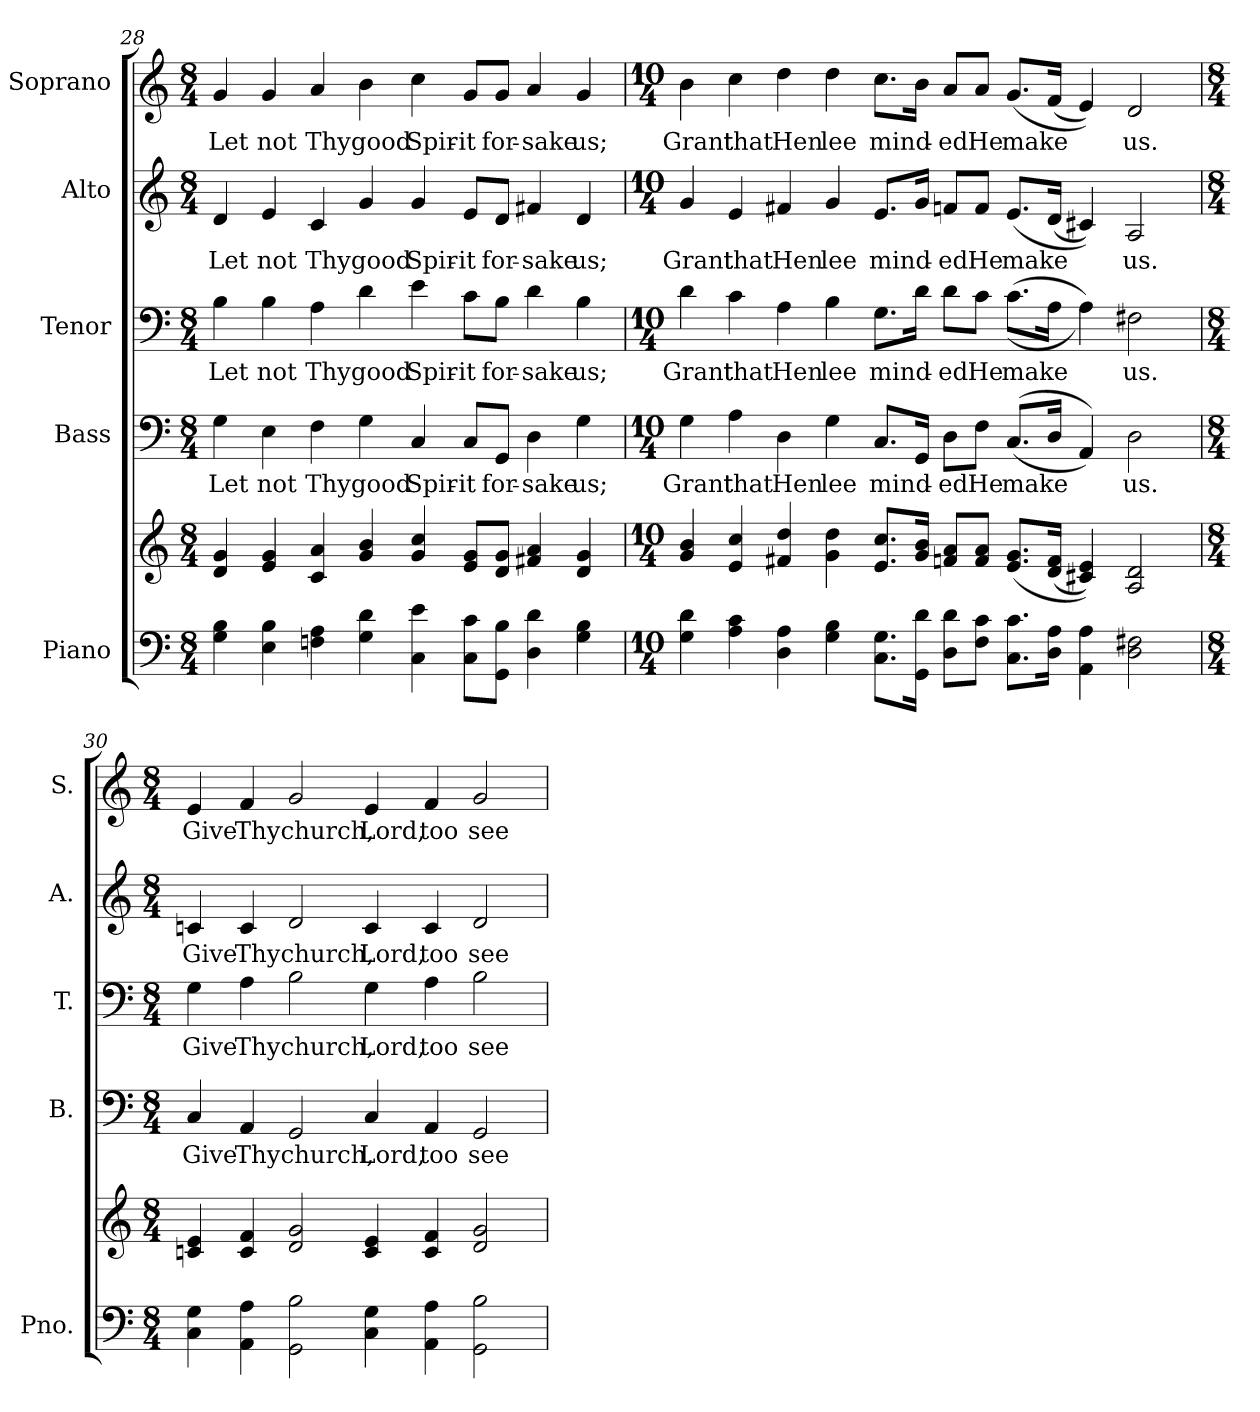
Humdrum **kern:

**kern	**kern	**kern	**text	**kern	**text	**kern	**text	**kern	**text
*part5	*part5	*part4	*part4	*part3	*part3	*part2	*part2	*part1	*part1
*staff6	*staff5	*staff4	*staff4	*staff3	*staff3	*staff2	*staff2	*staff1	*staff1
*I"Piano	*	*I"Bass	*	*I"Tenor	*	*I"Alto	*	*I"Soprano	*
*I'Pno.	*	*I'B.	*	*I'T.	*	*I'A.	*	*I'S.	*
!!LO:PB:g=z
*clefF4	*clefG2	*clefF4	*	*clefF4	*	*clefG2	*	*clefG2	*
*k[]	*k[]	*k[]	*	*k[]	*	*k[]	*	*k[]	*
*C:	*C:	*C:	*	*C:	*	*C:	*	*C:	*
*M8/4	*M8/4	*M8/4	*	*M8/4	*	*M8/4	*	*M8/4	*
=28	=28	=28	=28	=28	=28	=28	=28	=28	=28
!	!	!	!LO:LY:b:color=#000000	!	!	!	!	!	!
!	!	!	!	!	!LO:LY:b:color=#000000	!	!	!	!
!	!	!	!	!	!	!	!LO:LY:b:color=#000000	!	!
!	!	!	!	!	!	!	!	!	!LO:LY:b:color=#000000
4Gi\ 4Bi	4di/ 4gi	4Gi\	Let	4Bi\	Let	4di/	Let	4gi/	Let
!	!	!	!LO:LY:b:color=#000000	!	!	!	!	!	!
!	!	!	!	!	!LO:LY:b:color=#000000	!	!	!	!
!	!	!	!	!	!	!	!LO:LY:b:color=#000000	!	!
!	!	!	!	!	!	!	!	!	!LO:LY:b:color=#000000
4Ei\ 4Bi	4ei/ 4gi	4Ei\	not	4Bi\	not	4ei/	not	4gi/	not
!	!	!	!LO:LY:b:color=#000000	!	!	!	!	!	!
!	!	!	!	!	!LO:LY:b:color=#000000	!	!	!	!
!	!	!	!	!	!	!	!LO:LY:b:color=#000000	!	!
!	!	!	!	!	!	!	!	!	!LO:LY:b:color=#000000
4Fni\ 4Ai	4ci/ 4ai	4Fi\	Thy	4Ai\	Thy	4ci/	Thy	4ai/	Thy
!	!	!	!LO:LY:b:color=#000000	!	!	!	!	!	!
!	!	!	!	!	!LO:LY:b:color=#000000	!	!	!	!
!	!	!	!	!	!	!	!LO:LY:b:color=#000000	!	!
!	!	!	!	!	!	!	!	!	!LO:LY:b:color=#000000
4Gi\ 4di	4gi/ 4bi	4Gi\	good	4di\	good	4gi/	good	4bi\	good
!	!	!	!LO:LY:b:color=#000000	!	!	!	!	!	!
!	!	!	!	!	!LO:LY:b:color=#000000	!	!	!	!
!	!	!	!	!	!	!	!LO:LY:b:color=#000000	!	!
!	!	!	!	!	!	!	!	!	!LO:LY:b:color=#000000
4Ci\ 4ei	4gi/ 4cci	4Ci/	Spir-	4ei\	Spir-	4gi/	Spir-	4cci\	Spir-
!	!	!	!LO:LY:b:color=#000000	!	!	!	!	!	!
!	!	!	!	!	!LO:LY:b:color=#000000	!	!	!	!
!	!	!	!	!	!	!	!LO:LY:b:color=#000000	!	!
!	!	!	!	!	!	!	!	!	!LO:LY:b:color=#000000
8Ci\ 8ciL	8ei/ 8giL	8Ci/L	-it	8ci\L	-it	8ei/L	-it	8gi/L	-it
!	!	!	!LO:LY:b:color=#000000	!	!	!	!	!	!
!	!	!	!	!	!LO:LY:b:color=#000000	!	!	!	!
!	!	!	!	!	!	!	!LO:LY:b:color=#000000	!	!
!	!	!	!	!	!	!	!	!	!LO:LY:b:color=#000000
8GGi\ 8BiJ	8di/ 8giJ	8GGi/J	for-	8Bi\J	for-	8di/J	for-	8gi/J	for-
!	!	!	!LO:LY:b:color=#000000	!	!	!	!	!	!
!	!	!	!	!	!LO:LY:b:color=#000000	!	!	!	!
!	!	!	!	!	!	!	!LO:LY:b:color=#000000	!	!
!	!	!	!	!	!	!	!	!	!LO:LY:b:color=#000000
4Di\ 4di	4f#Xi/ 4ai	4Di\	-sake	4di\	-sake	4f#Xi/	-sake	4ai/	-sake
!	!	!	!LO:LY:b:color=#000000	!	!	!	!	!	!
!	!	!	!	!	!LO:LY:b:color=#000000	!	!	!	!
!	!	!	!	!	!	!	!LO:LY:b:color=#000000	!	!
!	!	!	!	!	!	!	!	!	!LO:LY:b:color=#000000
4Gi\ 4Bi	4di/ 4gi	4Gi\	us;	4Bi\	us;	4di/	us;	4gi/	us;
!!LO:PB:g=z
=29	=29	=29	=29	=29	=29	=29	=29	=29	=29
*M10/4	*M10/4	*M10/4	*	*M10/4	*	*M10/4	*	*M10/4	*
!	!	!	!LO:LY:b:color=#000000	!	!	!	!	!	!
!	!	!	!	!	!LO:LY:b:color=#000000	!	!	!	!
!	!	!	!	!	!	!	!LO:LY:b:color=#000000	!	!
!	!	!	!	!	!	!	!	!	!LO:LY:b:color=#000000
4Gi\ 4di	4gi/ 4bi	4Gi\	Grant	4di\	Grant	4gi/	Grant	4bi\	Grant
!	!	!	!LO:LY:b:color=#000000	!	!	!	!	!	!
!	!	!	!	!	!LO:LY:b:color=#000000	!	!	!	!
!	!	!	!	!	!	!	!LO:LY:b:color=#000000	!	!
!	!	!	!	!	!	!	!	!	!LO:LY:b:color=#000000
4Ai\ 4ci	4ei/ 4cci	4Ai\	that	4ci\	that	4ei/	that	4cci\	that
!	!	!	!LO:LY:b:color=#000000	!	!	!	!	!	!
!	!	!	!	!	!LO:LY:b:color=#000000	!	!	!	!
!	!	!	!	!	!	!	!LO:LY:b:color=#000000	!	!
!	!	!	!	!	!	!	!	!	!LO:LY:b:color=#000000
4Di\ 4Ai	4f#Xi/ 4ddi	4Di\	Hen	4Ai\	Hen	4f#Xi/	Hen	4ddi\	Hen
!	!	!	!LO:LY:b:color=#000000	!	!	!	!	!	!
!	!	!	!	!	!LO:LY:b:color=#000000	!	!	!	!
!	!	!	!	!	!	!	!LO:LY:b:color=#000000	!	!
!	!	!	!	!	!	!	!	!	!LO:LY:b:color=#000000
4Gi\ 4Bi	4gi\ 4ddi	4Gi\	lee	4Bi\	lee	4gi/	lee	4ddi\	lee
!	!	!	!LO:LY:b:color=#000000	!	!	!	!	!	!
!	!	!	!	!	!LO:LY:b:color=#000000	!	!	!	!
!	!	!	!	!	!	!	!LO:LY:b:color=#000000	!	!
!	!	!	!	!	!	!	!	!	!LO:LY:b:color=#000000
8.Ci\ 8.GiL	8.ei/ 8.cciL	8.Ci/L	mind-	8.Gi\L	mind-	8.ei/L	mind-	8.cci\L	mind-
16GGi\ 16diJk	16gi/ 16biJk	16GGi/Jk	.	16di\Jk	.	16gi/Jk	.	16bi\Jk	.
!	!	!	!LO:LY:b:color=#000000	!	!	!	!	!	!
!	!	!	!	!	!LO:LY:b:color=#000000	!	!	!	!
!	!	!	!	!	!	!	!LO:LY:b:color=#000000	!	!
!	!	!	!	!	!	!	!	!	!LO:LY:b:color=#000000
8Di\ 8diL	8fni/ 8aiL	8Di\L	-ed	8di\L	-ed	8fni/L	-ed	8ai/L	-ed
!	!	!	!LO:LY:b:color=#000000	!	!	!	!	!	!
!	!	!	!	!	!LO:LY:b:color=#000000	!	!	!	!
!	!	!	!	!	!	!	!LO:LY:b:color=#000000	!	!
!	!	!	!	!	!	!	!	!	!LO:LY:b:color=#000000
8Fi\ 8ciJ	8fi/ 8aiJ	8Fi\J	He	8ci\J	He	8fi/J	He	8ai/J	He
!	!	!	!LO:LY:b:color=#000000	!	!	!	!	!	!
!	!	!	!	!	!LO:LY:b:color=#000000	!	!	!	!
!	!	!	!	!	!	!	!LO:LY:b:color=#000000	!	!
!	!	!	!	!	!	!	!	!	!LO:LY:b:color=#000000
8.Ci\ 8.ciL	(8.ei/ 8.giL	((8.Ci/L	make	((8.ci\L	make	(8.ei/L	make	(8.gi/L	make
16Di\ 16AiJk	(16di/ 16fiJk	16Di/Jk	.	16Ai\Jk	.	(16di/Jk	.	(16fi/Jk	.
4AAi\ 4Ai	4c#Xi/ 4ei))	4AAi/))	.	4Ai\))	.	4c#Xi/))	.	4ei/))	.
!	!	!	!LO:LY:b:color=#000000	!	!	!	!	!	!
!	!	!	!	!	!LO:LY:b:color=#000000	!	!	!	!
!	!	!	!	!	!	!	!LO:LY:b:color=#000000	!	!
!	!	!	!	!	!	!	!	!	!LO:LY:b:color=#000000
2Di\ 2F#Xi	2Ai/ 2di	2Di\	us.	2F#Xi\	us.	2Ai/	us.	2di/	us.
!!LO:PB:g=z
=30	=30	=30	=30	=30	=30	=30	=30	=30	=30
*M8/4	*M8/4	*M8/4	*	*M8/4	*	*M8/4	*	*M8/4	*
!	!	!	!LO:LY:b:color=#000000	!	!	!	!	!	!
!	!	!	!	!	!LO:LY:b:color=#000000	!	!	!	!
!	!	!	!	!	!	!	!LO:LY:b:color=#000000	!	!
!	!	!	!	!	!	!	!	!	!LO:LY:b:color=#000000
4Ci\ 4Gi	4cni/ 4ei	4Ci/	Give	4Gi\	Give	4cni/	Give	4ei/	Give
!	!	!	!LO:LY:b:color=#000000	!	!	!	!	!	!
!	!	!	!	!	!LO:LY:b:color=#000000	!	!	!	!
!	!	!	!	!	!	!	!LO:LY:b:color=#000000	!	!
!	!	!	!	!	!	!	!	!	!LO:LY:b:color=#000000
4AAi\ 4Ai	4ci/ 4fi	4AAi/	Thy	4Ai\	Thy	4ci/	Thy	4fi/	Thy
!	!	!	!LO:LY:b:color=#000000	!	!	!	!	!	!
!	!	!	!	!	!LO:LY:b:color=#000000	!	!	!	!
!	!	!	!	!	!	!	!LO:LY:b:color=#000000	!	!
!	!	!	!	!	!	!	!	!	!LO:LY:b:color=#000000
2GGi\ 2Bi	2di/ 2gi	2GGi/	church,	2Bi\	church,	2di/	church,	2gi/	church,
!	!	!	!LO:LY:b:color=#000000	!	!	!	!	!	!
!	!	!	!	!	!LO:LY:b:color=#000000	!	!	!	!
!	!	!	!	!	!	!	!LO:LY:b:color=#000000	!	!
!	!	!	!	!	!	!	!	!	!LO:LY:b:color=#000000
4Ci\ 4Gi	4ci/ 4ei	4Ci/	Lord,	4Gi\	Lord,	4ci/	Lord,	4ei/	Lord,
!	!	!	!LO:LY:b:color=#000000	!	!	!	!	!	!
!	!	!	!	!	!LO:LY:b:color=#000000	!	!	!	!
!	!	!	!	!	!	!	!LO:LY:b:color=#000000	!	!
!	!	!	!	!	!	!	!	!	!LO:LY:b:color=#000000
4AAi\ 4Ai	4ci/ 4fi	4AAi/	too	4Ai\	too	4ci/	too	4fi/	too
!	!	!	!LO:LY:b:color=#000000	!	!	!	!	!	!
!	!	!	!	!	!LO:LY:b:color=#000000	!	!	!	!
!	!	!	!	!	!	!	!LO:LY:b:color=#000000	!	!
!	!	!	!	!	!	!	!	!	!LO:LY:b:color=#000000
2GGi\ 2Bi	2di/ 2gi	2GGi/	see	2Bi\	see	2di/	see	2gi/	see
=	=	=	=	=	=	=	=	=	=
*-	*-	*-	*-	*-	*-	*-	*-	*-	*-
